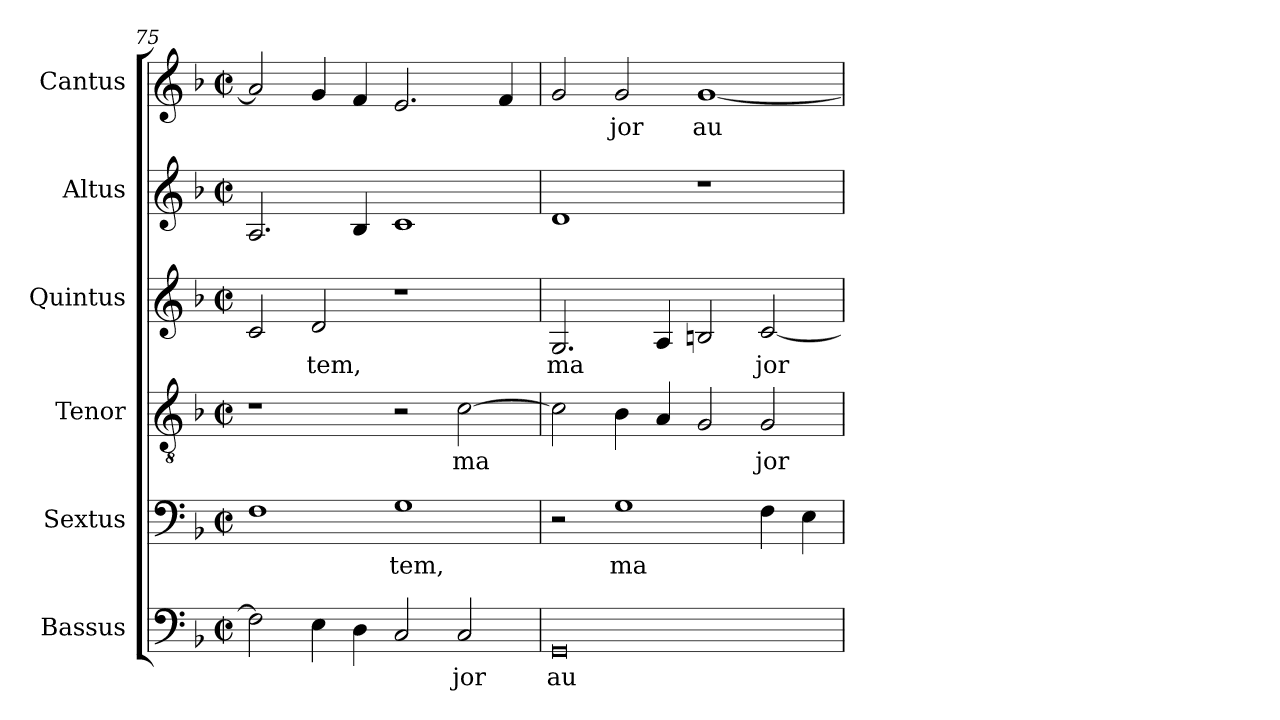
**kern	**text	**kern	**text	**kern	**text	**kern	**text	**kern	**kern	**text
*part6	*part6	*part5	*part5	*part4	*part4	*part3	*part3	*part2	*part1	*part1
*staff6	*staff6	*staff5	*staff5	*staff4	*staff4	*staff3	*staff3	*staff2	*staff1	*staff1
*I"Bassus	*	*I"Sextus	*	*I"Tenor	*	*I"Quintus	*	*I"Altus	*I"Cantus	*
*clefF4	*	*clefF4	*	*clefGv2	*	*clefG2	*	*clefG2	*clefG2	*
*k[b-]	*	*k[b-]	*	*k[b-]	*	*k[b-]	*	*k[b-]	*k[b-]	*
*F:	*	*F:	*	*F:	*	*F:	*	*F:	*F:	*
*M2/2	*	*M2/2	*	*M2/2	*	*M2/2	*	*M2/2	*M2/2	*
*met(c|)	*	*met(c|)	*	*met(c|)	*	*met(c|)	*	*met(c|)	*met(c|)	*
=75	=75	=75	=75	=75	=75	=75	=75	=75	=75	=75
2F\]	.	1F	.	1r	.	2c/	.	2.A/	2a/]	.
!	!	!	!	!	!	!	!LO:LY:b:cj	!	!	!
4E\	.	.	.	.	.	2d/	tem,	.	4g/	.
4D\	.	.	.	.	.	.	.	4B-/	4f/	.
!	!	!	!LO:LY:b:cj	!	!	!	!	!	!	!
2C/	.	1G	tem,	2r	.	1r	.	1c	2.e/	.
!	!LO:LY:b:cj	!	!	!	!LO:LY:b	!	!	!	!	!
2C/	-jor	.	.	[>2c\	ma	.	.	.	.	.
.	.	.	.	.	.	.	.	.	4f/	.
=76	=76	=76	=76	=76	=76	=76	=76	=76	=76	=76
!	!LO:LY:b:cj	!	!	!	!	!	!LO:LY:b	!	!	!
0GG	au-	2r	.	2c\]	.	2.G/	ma	1d	2g/	.
!	!	!	!LO:LY:b:cj	!	!	!	!	!	!	!LO:LY:b:cj
.	.	1G	ma	4B-\	.	.	.	.	2g/	-jor
.	.	.	.	4A/	.	4A/	.	.	.	.
!	!	!	!	!	!	!	!	!	!	!LO:LY:b:cj
.	.	.	.	2G/	.	2Bn/	.	1r	[<1g	au-
!	!	!	!	!	!LO:LY:b:cj	!	!LO:LY:b	!	!	!
.	.	4F\	.	2G/	jor	[<2c/	jor	.	.	.
.	.	4E\	.	.	.	.	.	.	.	.
=	=	=	=	=	=	=	=	=	=	=
*-	*-	*-	*-	*-	*-	*-	*-	*-	*-	*-
